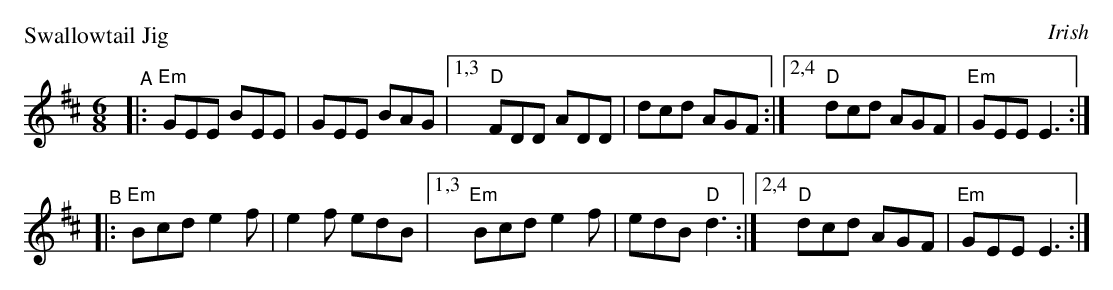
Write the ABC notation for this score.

X:1
P: Swallowtail Jig
C: Irish
M: 6/8
L: 1/8
K: Edor
"^A"|:\
"Em"GEE BEE | GEE BAG |[1,3 "D"FDD ADD | dcd AGF \
                     :|[2,4 "D"dcd AGF | "Em"GEE E3 :|
"^B"|:\
"Em"Bcd e2f | e2f edB |[1,3 "Em"Bcd e2f | edB "D"d3 \
                     :|[2,4 "D"dcd AGF | "Em"GEE E3 :|
